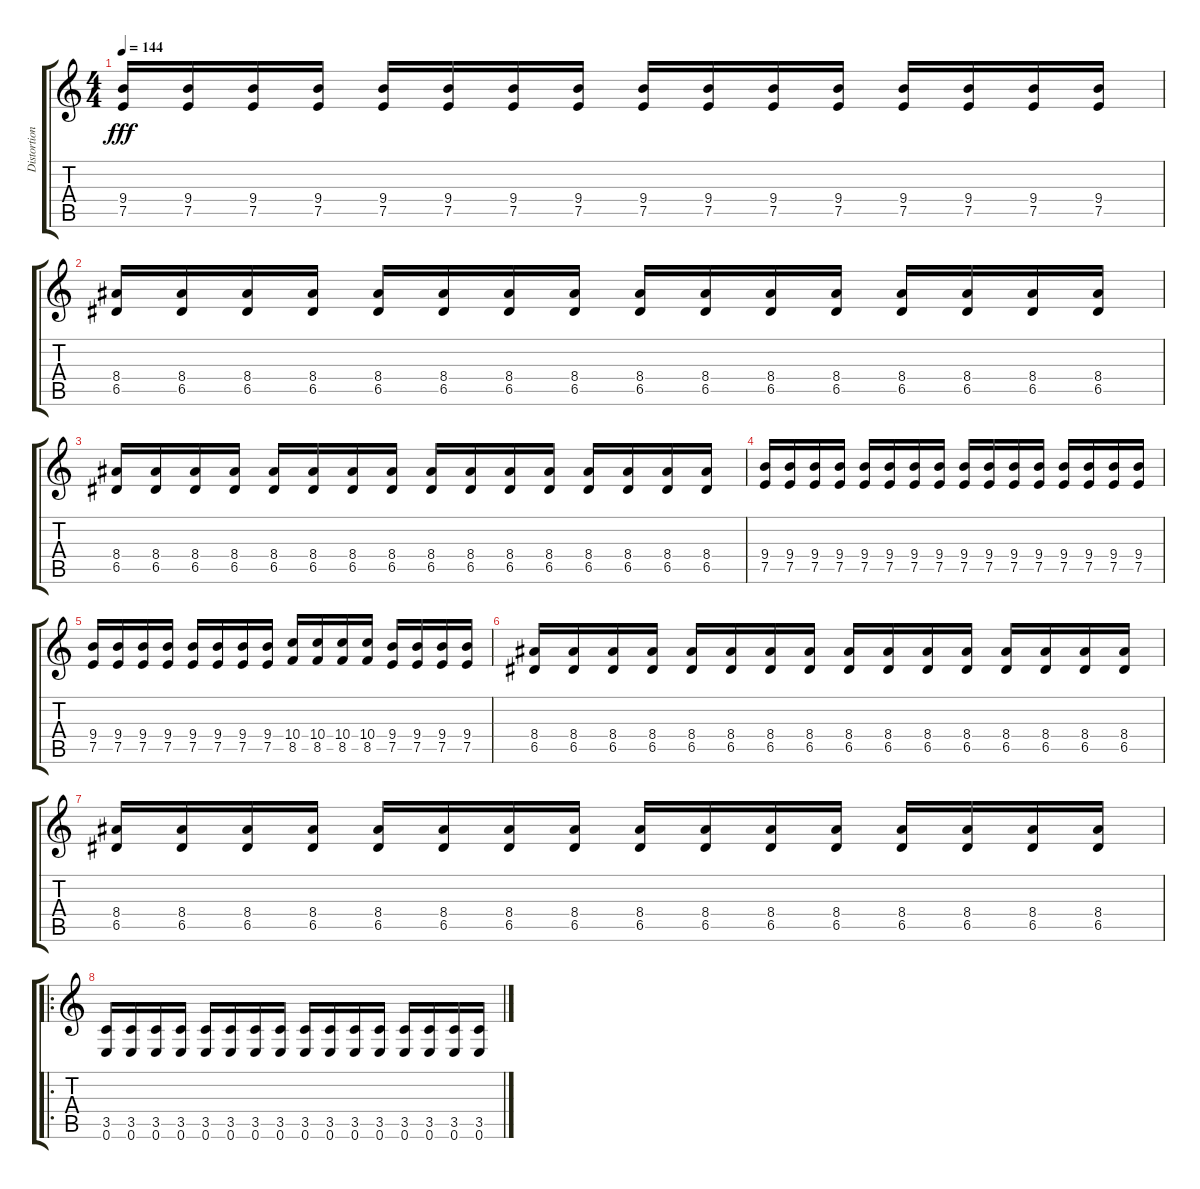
\track ("Distortion Guitar -Ihsahn" "Distortion") {instrument distortionguitar}
\staff {score tabs}
\tuning (E4 B3 G3 D3 A2 E2) {hide}
\ts (4 4)
\tempo 144
\clef g2
\ks c
(9.4 7.5).16{dy fff} (9.4 7.5).16 (9.4 7.5).16 (9.4 7.5).16 (9.4 7.5).16 (9.4 7.5).16 (9.4 7.5).16 (9.4 7.5).16 (9.4 7.5).16 (9.4 7.5).16 (9.4 7.5).16 (9.4 7.5).16 (9.4 7.5).16 (9.4 7.5).16 (9.4 7.5).16 (9.4 7.5).16 |
(8.4 6.5).16 (8.4 6.5).16 (8.4 6.5).16 (8.4 6.5).16 (8.4 6.5).16 (8.4 6.5).16 (8.4 6.5).16 (8.4 6.5).16 (8.4 6.5).16 (8.4 6.5).16 (8.4 6.5).16 (8.4 6.5).16 (8.4 6.5).16 (8.4 6.5).16 (8.4 6.5).16 (8.4 6.5).16 |
(8.4 6.5).16 (8.4 6.5).16 (8.4 6.5).16 (8.4 6.5).16 (8.4 6.5).16 (8.4 6.5).16 (8.4 6.5).16 (8.4 6.5).16 (8.4 6.5).16 (8.4 6.5).16 (8.4 6.5).16 (8.4 6.5).16 (8.4 6.5).16 (8.4 6.5).16 (8.4 6.5).16 (8.4 6.5).16 |
(9.4 7.5).16 (9.4 7.5).16 (9.4 7.5).16 (9.4 7.5).16 (9.4 7.5).16 (9.4 7.5).16 (9.4 7.5).16 (9.4 7.5).16 (9.4 7.5).16 (9.4 7.5).16 (9.4 7.5).16 (9.4 7.5).16 (9.4 7.5).16 (9.4 7.5).16 (9.4 7.5).16 (9.4 7.5).16 |
(9.4 7.5).16 (9.4 7.5).16 (9.4 7.5).16 (9.4 7.5).16 (9.4 7.5).16 (9.4 7.5).16 (9.4 7.5).16 (9.4 7.5).16 (10.4 8.5).16 (10.4 8.5).16 (10.4 8.5).16 (10.4 8.5).16 (9.4 7.5).16 (9.4 7.5).16 (9.4 7.5).16 (9.4 7.5).16 |
(8.4 6.5).16 (8.4 6.5).16 (8.4 6.5).16 (8.4 6.5).16 (8.4 6.5).16 (8.4 6.5).16 (8.4 6.5).16 (8.4 6.5).16 (8.4 6.5).16 (8.4 6.5).16 (8.4 6.5).16 (8.4 6.5).16 (8.4 6.5).16 (8.4 6.5).16 (8.4 6.5).16 (8.4 6.5).16 |
(8.4 6.5).16 (8.4 6.5).16 (8.4 6.5).16 (8.4 6.5).16 (8.4 6.5).16 (8.4 6.5).16 (8.4 6.5).16 (8.4 6.5).16 (8.4 6.5).16 (8.4 6.5).16 (8.4 6.5).16 (8.4 6.5).16 (8.4 6.5).16 (8.4 6.5).16 (8.4 6.5).16 (8.4 6.5).16 |
\ro
(3.5 0.6).16 (3.5 0.6).16 (3.5 0.6).16 (3.5 0.6).16 (3.5 0.6).16 (3.5 0.6).16 (3.5 0.6).16 (3.5 0.6).16 (3.5 0.6).16 (3.5 0.6).16 (3.5 0.6).16 (3.5 0.6).16 (3.5 0.6).16 (3.5 0.6).16 (3.5 0.6).16 (3.5 0.6).16
